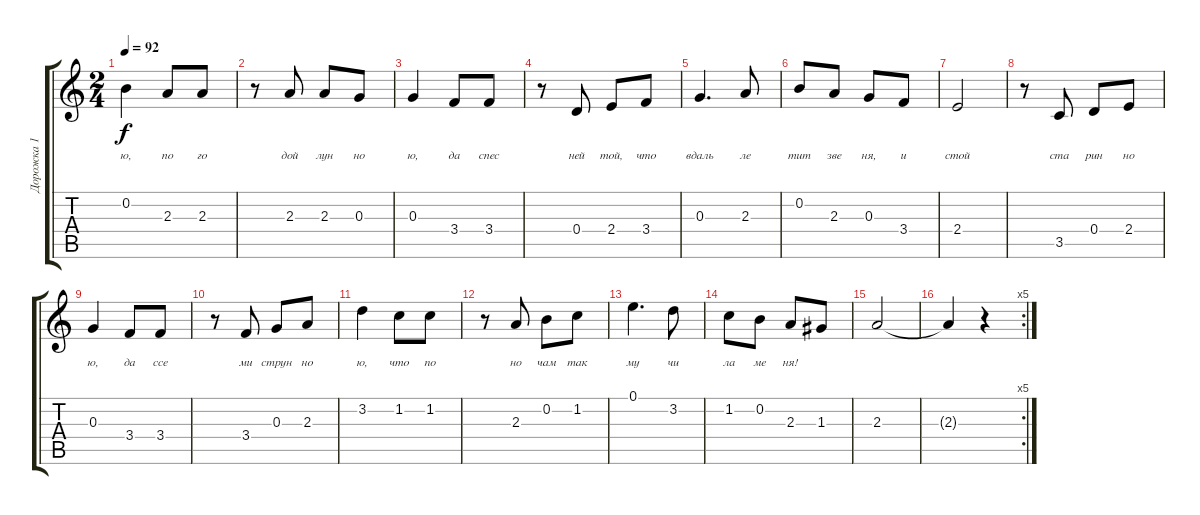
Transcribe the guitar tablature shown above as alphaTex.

\track ("Дорожка 1" "Дорожка 1") {instrument fretlessbass}
\staff {score tabs}
\tuning (E4 B3 G3 D3 A2 E2) {hide}
\ts (2 4)
\tempo 92
\clef g2
\ks c
0.2.4{lyrics (0 "") lyrics (1 "ю,") lyrics (2 "") lyrics (3 "") lyrics (4 "") dy f} 2.3.8{lyrics (0 "") lyrics (1 "по") lyrics (2 "") lyrics (3 "") lyrics (4 "")} 2.3.8{lyrics (0 "") lyrics (1 "го") lyrics (2 "") lyrics (3 "") lyrics (4 "")} |
r.8 2.3.8{lyrics (0 "") lyrics (1 "дой") lyrics (2 "") lyrics (3 "") lyrics (4 "")} 2.3.8{lyrics (0 "") lyrics (1 "лун") lyrics (2 "") lyrics (3 "") lyrics (4 "")} 0.3.8{lyrics (0 "") lyrics (1 "но") lyrics (2 "") lyrics (3 "") lyrics (4 "")} |
0.3.4{lyrics (0 "") lyrics (1 "ю,") lyrics (2 "") lyrics (3 "") lyrics (4 "")} 3.4.8{lyrics (0 "") lyrics (1 "да") lyrics (2 "") lyrics (3 "") lyrics (4 "")} 3.4.8{lyrics (0 "") lyrics (1 "спес") lyrics (2 "") lyrics (3 "") lyrics (4 "")} |
r.8 0.4.8{lyrics (0 "") lyrics (1 "ней") lyrics (2 "") lyrics (3 "") lyrics (4 "")} 2.4.8{lyrics (0 "") lyrics (1 "той,") lyrics (2 "") lyrics (3 "") lyrics (4 "")} 3.4.8{lyrics (0 "") lyrics (1 "что") lyrics (2 "") lyrics (3 "") lyrics (4 "")} |
0.3.4{d lyrics (0 "") lyrics (1 "вдаль") lyrics (2 "") lyrics (3 "") lyrics (4 "")} 2.3.8{lyrics (0 "") lyrics (1 "ле") lyrics (2 "") lyrics (3 "") lyrics (4 "")} |
0.2.8{lyrics (0 "") lyrics (1 "тит") lyrics (2 "") lyrics (3 "") lyrics (4 "")} 2.3.8{lyrics (0 "") lyrics (1 "зве") lyrics (2 "") lyrics (3 "") lyrics (4 "")} 0.3.8{lyrics (0 "") lyrics (1 "ня,") lyrics (2 "") lyrics (3 "") lyrics (4 "")} 3.4.8{lyrics (0 "") lyrics (1 "и") lyrics (2 "") lyrics (3 "") lyrics (4 "")} |
2.4.2{lyrics (0 "") lyrics (1 "стой") lyrics (2 "") lyrics (3 "") lyrics (4 "")} |
r.8 3.5.8{lyrics (0 "") lyrics (1 "ста") lyrics (2 "") lyrics (3 "") lyrics (4 "")} 0.4.8{lyrics (0 "") lyrics (1 "рин") lyrics (2 "") lyrics (3 "") lyrics (4 "")} 2.4.8{lyrics (0 "") lyrics (1 "но") lyrics (2 "") lyrics (3 "") lyrics (4 "")} |
0.3.4{lyrics (0 "") lyrics (1 "ю,") lyrics (2 "") lyrics (3 "") lyrics (4 "")} 3.4.8{lyrics (0 "") lyrics (1 "да") lyrics (2 "") lyrics (3 "") lyrics (4 "")} 3.4.8{lyrics (0 "") lyrics (1 "ссе") lyrics (2 "") lyrics (3 "") lyrics (4 "")} |
r.8 3.4.8{lyrics (0 "") lyrics (1 "ми") lyrics (2 "") lyrics (3 "") lyrics (4 "")} 0.3.8{lyrics (0 "") lyrics (1 "струн") lyrics (2 "") lyrics (3 "") lyrics (4 "")} 2.3.8{lyrics (0 "") lyrics (1 "но") lyrics (2 "") lyrics (3 "") lyrics (4 "")} |
3.2.4{lyrics (0 "") lyrics (1 "ю,") lyrics (2 "") lyrics (3 "") lyrics (4 "")} 1.2.8{lyrics (0 "") lyrics (1 "что") lyrics (2 "") lyrics (3 "") lyrics (4 "")} 1.2.8{lyrics (0 "") lyrics (1 "по") lyrics (2 "") lyrics (3 "") lyrics (4 "")} |
r.8 2.3.8{lyrics (0 "") lyrics (1 "но") lyrics (2 "") lyrics (3 "") lyrics (4 "")} 0.2.8{lyrics (0 "") lyrics (1 "чам") lyrics (2 "") lyrics (3 "") lyrics (4 "")} 1.2.8{lyrics (0 "") lyrics (1 "так") lyrics (2 "") lyrics (3 "") lyrics (4 "")} |
0.1.4{d lyrics (0 "") lyrics (1 "му") lyrics (2 "") lyrics (3 "") lyrics (4 "")} 3.2.8{lyrics (0 "") lyrics (1 "чи") lyrics (2 "") lyrics (3 "") lyrics (4 "")} |
1.2.8{lyrics (0 "") lyrics (1 "ла") lyrics (2 "") lyrics (3 "") lyrics (4 "")} 0.2.8{lyrics (0 "") lyrics (1 "ме") lyrics (2 "") lyrics (3 "") lyrics (4 "")} 2.3.8{lyrics (0 "") lyrics (1 "ня!") lyrics (2 "") lyrics (3 "") lyrics (4 "")} 1.3.8{lyrics (0 "") lyrics (1 "") lyrics (2 "") lyrics (3 "") lyrics (4 "")} |
2.3.2{lyrics (0 "") lyrics (1 "") lyrics (2 "") lyrics (3 "") lyrics (4 "")} |
\rc 5
2.3{t}.4{lyrics (0 "") lyrics (1 "") lyrics (2 "") lyrics (3 "") lyrics (4 "")} r.4
